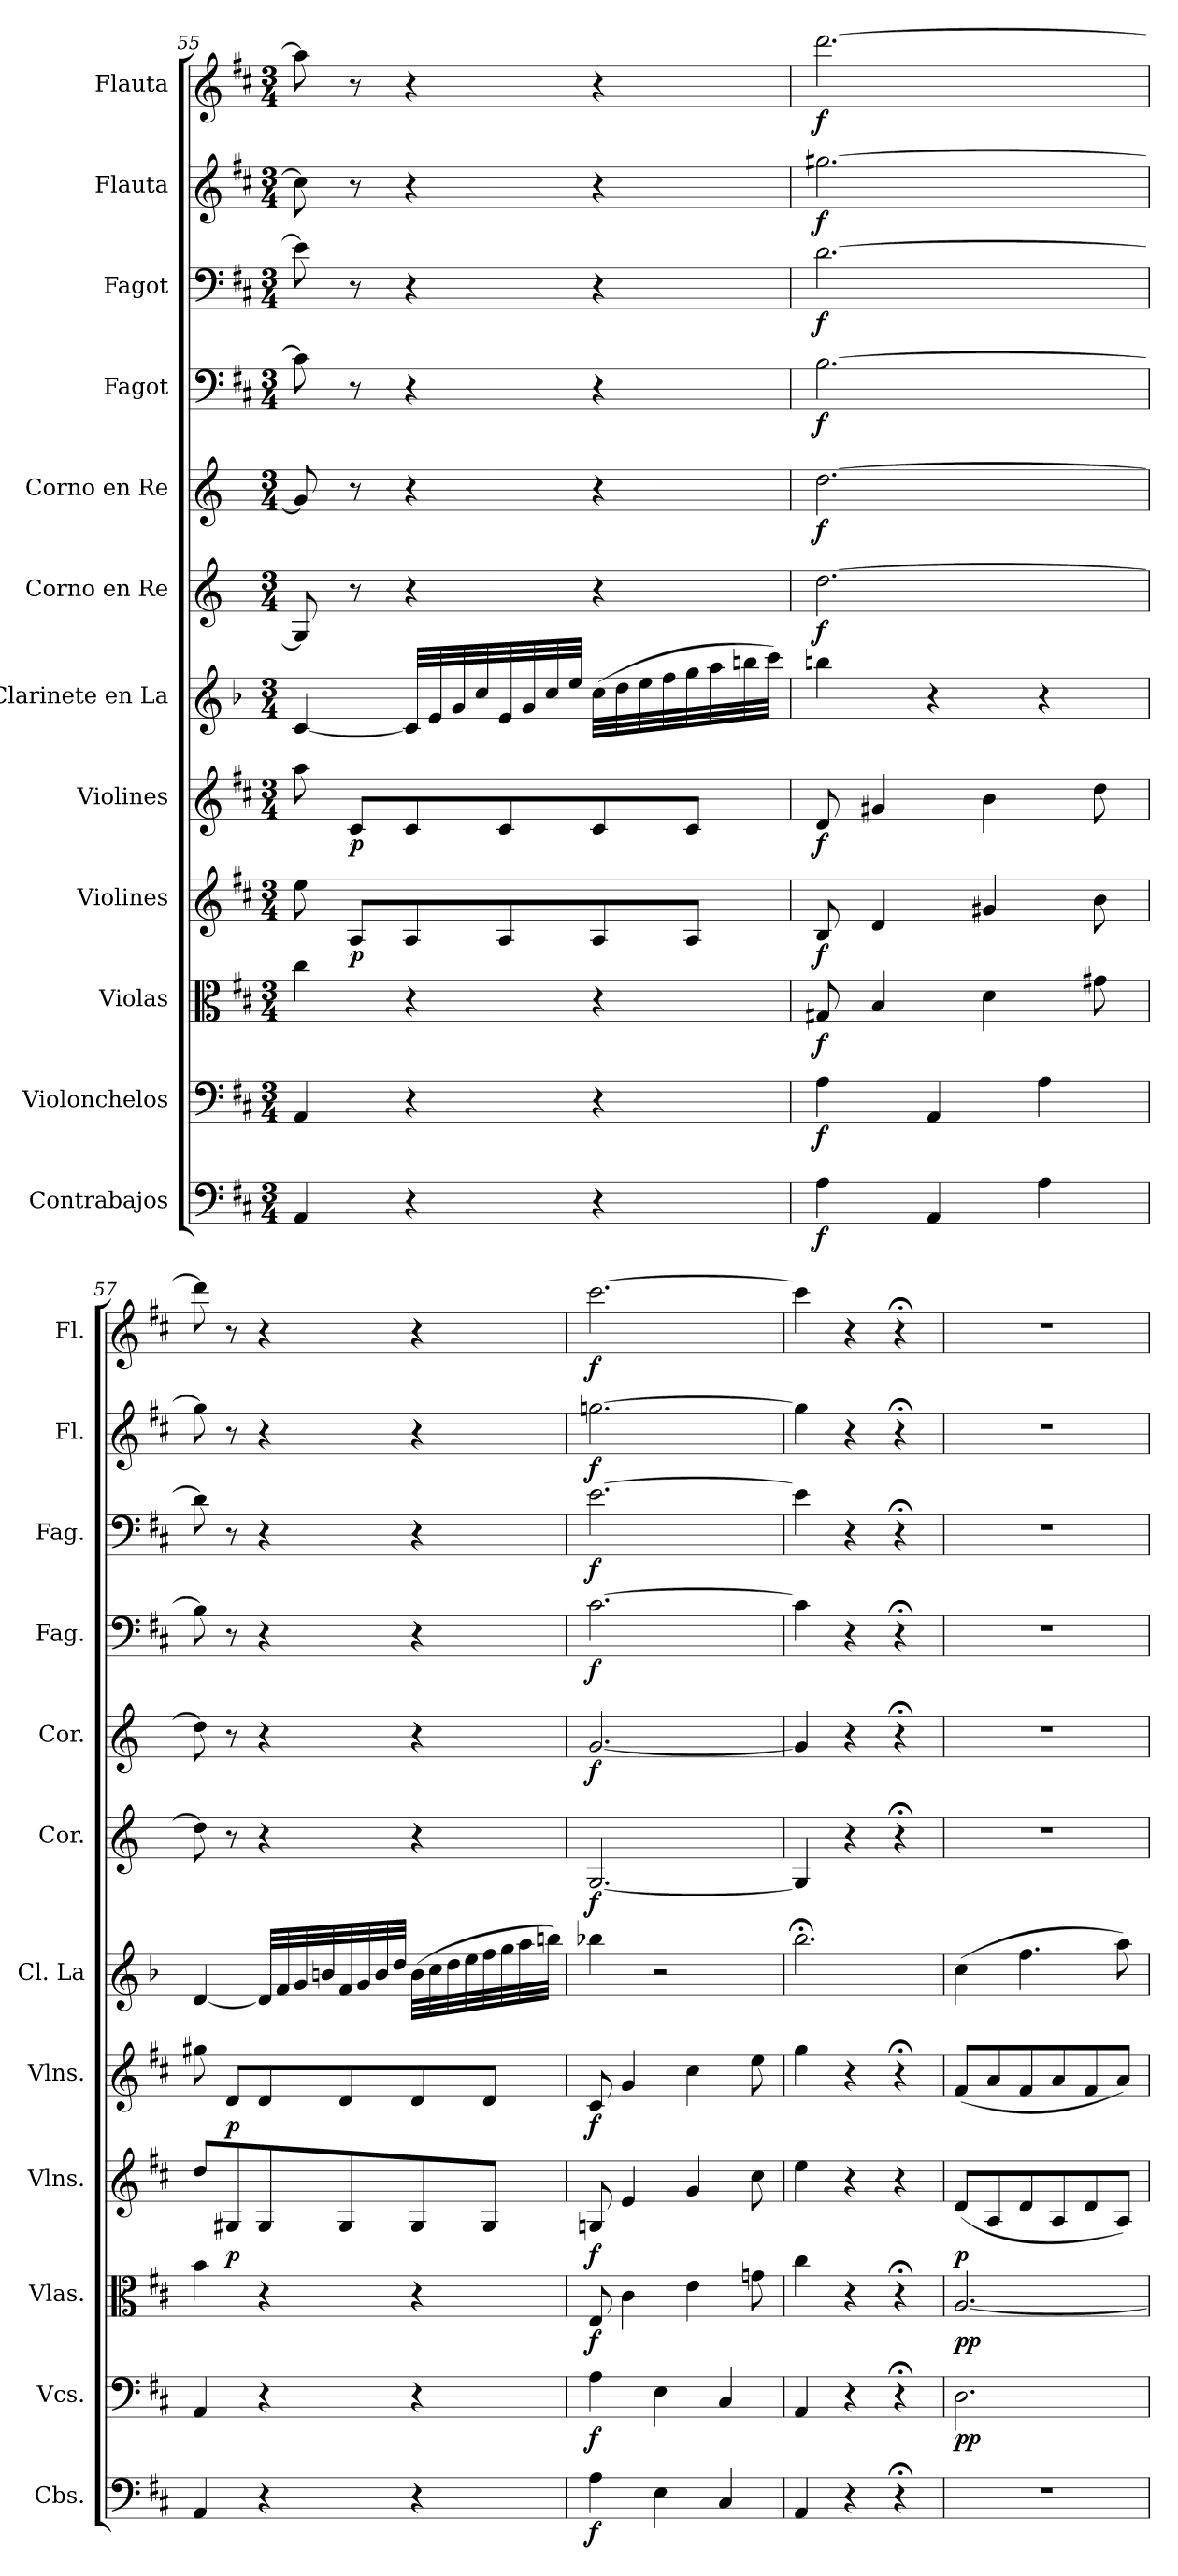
**kern	**dynam	**kern	**dynam	**kern	**dynam	**kern	**dynam	**kern	**dynam	**kern	**kern	**dynam	**kern	**dynam	**kern	**dynam	**kern	**dynam	**kern	**dynam	**kern	**dynam
*part12	*part12	*part11	*part11	*part10	*part10	*part9	*part9	*part8	*part8	*part7	*part6	*part6	*part5	*part5	*part4	*part4	*part3	*part3	*part2	*part2	*part1	*part1
*staff12	*staff12	*staff11	*staff11	*staff10	*staff10	*staff9	*staff9	*staff8	*staff8	*staff7	*staff6	*staff6	*staff5	*staff5	*staff4	*staff4	*staff3	*staff3	*staff2	*staff2	*staff1	*staff1
*I"Contrabajos	*	*I"Violonchelos	*	*I"Violas	*	*I"Violines	*	*I"Violines	*	*I"Clarinete en La	*I"Corno en Re	*	*I"Corno en Re	*	*I"Fagot	*	*I"Fagot	*	*I"Flauta	*	*I"Flauta	*
*I'Cbs.	*	*I'Vcs.	*	*I'Vlas.	*	*I'Vlns.	*	*I'Vlns.	*	*I'Cl. La	*I'Cor.	*	*I'Cor.	*	*I'Fag.	*	*I'Fag.	*	*I'Fl.	*	*I'Fl.	*
*clefF4	*	*clefF4	*	*clefC3	*	*clefG2	*	*clefG2	*	*clefG2	*clefG2	*	*clefG2	*	*clefF4	*	*clefF4	*	*clefG2	*	*clefG2	*
*ITrd7c12	*	*	*	*	*	*	*	*	*	*ITrd2c3	*ITrd6c10	*	*ITrd6c10	*	*	*	*	*	*	*	*	*
*k[f#c#]	*	*k[f#c#]	*	*k[f#c#]	*	*k[f#c#]	*	*k[f#c#]	*	*k[f#c#]	*k[f#c#]	*	*k[f#c#]	*	*k[f#c#]	*	*k[f#c#]	*	*k[f#c#]	*	*k[f#c#]	*
*M3/4	*	*M3/4	*	*M3/4	*	*M3/4	*	*M3/4	*	*M3/4	*M3/4	*	*M3/4	*	*M3/4	*	*M3/4	*	*M3/4	*	*M3/4	*
=55	=55	=55	=55	=55	=55	=55	=55	=55	=55	=55	=55	=55	=55	=55	=55	=55	=55	=55	=55	=55	=55	=55
4AAA/	.	4AA/	.	4cc#\	.	8ee\	.	8aa\	.	[4A/	8AA/]	.	8A/]	.	8c#\]	.	8e\]	.	8cc#\]	.	8aa\]	.
!	!	!	!	!	!	!	!LO:DY:b	!	!LO:DY:b	!	!	!	!	!	!	!	!	!	!	!	!	!
.	.	.	.	.	.	8A/L	p	8c#/L	p	.	8r	.	8r	.	8r	.	8r	.	8r	.	8r	.
4r	.	4r	.	4r	.	8A/	.	8c#/	.	32A/LLL]	4r	.	4r	.	4r	.	4r	.	4r	.	4r	.
.	.	.	.	.	.	.	.	.	.	32c#/	.	.	.	.	.	.	.	.	.	.	.	.
.	.	.	.	.	.	.	.	.	.	32e/	.	.	.	.	.	.	.	.	.	.	.	.
.	.	.	.	.	.	.	.	.	.	32a/	.	.	.	.	.	.	.	.	.	.	.	.
.	.	.	.	.	.	8A/	.	8c#/	.	32c#/	.	.	.	.	.	.	.	.	.	.	.	.
.	.	.	.	.	.	.	.	.	.	32e/	.	.	.	.	.	.	.	.	.	.	.	.
.	.	.	.	.	.	.	.	.	.	32a/	.	.	.	.	.	.	.	.	.	.	.	.
.	.	.	.	.	.	.	.	.	.	32cc#/JJJ	.	.	.	.	.	.	.	.	.	.	.	.
4r	.	4r	.	4r	.	8A/	.	8c#/	.	(>32a\LLL	4r	.	4r	.	4r	.	4r	.	4r	.	4r	.
.	.	.	.	.	.	.	.	.	.	32b\	.	.	.	.	.	.	.	.	.	.	.	.
.	.	.	.	.	.	.	.	.	.	32cc#\	.	.	.	.	.	.	.	.	.	.	.	.
.	.	.	.	.	.	.	.	.	.	32dd\	.	.	.	.	.	.	.	.	.	.	.	.
.	.	.	.	.	.	8A/J	.	8c#/J	.	32ee\	.	.	.	.	.	.	.	.	.	.	.	.
.	.	.	.	.	.	.	.	.	.	32ff#\	.	.	.	.	.	.	.	.	.	.	.	.
.	.	.	.	.	.	.	.	.	.	32gg#X\	.	.	.	.	.	.	.	.	.	.	.	.
.	.	.	.	.	.	.	.	.	.	32aa\JJJ)	.	.	.	.	.	.	.	.	.	.	.	.
=56	=56	=56	=56	=56	=56	=56	=56	=56	=56	=56	=56	=56	=56	=56	=56	=56	=56	=56	=56	=56	=56	=56
!	!LO:DY:b	!	!LO:DY:b	!	!LO:DY:b	!	!LO:DY:b	!	!LO:DY:b	!	!	!LO:DY:b	!	!LO:DY:b	!	!LO:DY:b	!	!LO:DY:b	!	!LO:DY:b	!	!LO:DY:b
4AA\	f	4A\	f	8G#X/	f	8B/	f	8d/	f	4gg#X\	[2.e\	f	[2.e\	f	[2.B\	f	[2.d\	f	[2.gg#X\	f	[2.ddd\	f
.	.	.	.	4B/	.	4d/	.	4g#X/	.	.	.	.	.	.	.	.	.	.	.	.	.	.
4AAA/	.	4AA/	.	.	.	.	.	.	.	4r	.	.	.	.	.	.	.	.	.	.	.	.
.	.	.	.	4d\	.	4g#X/	.	4b\	.	.	.	.	.	.	.	.	.	.	.	.	.	.
4AA\	.	4A\	.	.	.	.	.	.	.	4r	.	.	.	.	.	.	.	.	.	.	.	.
.	.	.	.	8g#X\	.	8b\	.	8dd\	.	.	.	.	.	.	.	.	.	.	.	.	.	.
!!LO:PB:g=z
=57	=57	=57	=57	=57	=57	=57	=57	=57	=57	=57	=57	=57	=57	=57	=57	=57	=57	=57	=57	=57	=57	=57
4AAA/	.	4AA/	.	4b\	.	8dd/L	.	8gg#X\	.	[4B/	8e\]	.	8e\]	.	8B\]	.	8d\]	.	8gg#\]	.	8ddd\]	.
!	!	!	!	!	!	!	!LO:DY:b	!	!LO:DY:b	!	!	!	!	!	!	!	!	!	!	!	!	!
.	.	.	.	.	.	8G#X/	p	8d/L	p	.	8r	.	8r	.	8r	.	8r	.	8r	.	8r	.
4r	.	4r	.	4r	.	8G#/	.	8d/	.	32B/LLL]	4r	.	4r	.	4r	.	4r	.	4r	.	4r	.
.	.	.	.	.	.	.	.	.	.	32d/	.	.	.	.	.	.	.	.	.	.	.	.
.	.	.	.	.	.	.	.	.	.	32e/	.	.	.	.	.	.	.	.	.	.	.	.
.	.	.	.	.	.	.	.	.	.	32g#X/	.	.	.	.	.	.	.	.	.	.	.	.
.	.	.	.	.	.	8G#/	.	8d/	.	32d/	.	.	.	.	.	.	.	.	.	.	.	.
.	.	.	.	.	.	.	.	.	.	32e/	.	.	.	.	.	.	.	.	.	.	.	.
.	.	.	.	.	.	.	.	.	.	32g#/	.	.	.	.	.	.	.	.	.	.	.	.
.	.	.	.	.	.	.	.	.	.	32b/JJJ	.	.	.	.	.	.	.	.	.	.	.	.
4r	.	4r	.	4r	.	8G#/	.	8d/	.	(>32g#\LLL	4r	.	4r	.	4r	.	4r	.	4r	.	4r	.
.	.	.	.	.	.	.	.	.	.	32a\	.	.	.	.	.	.	.	.	.	.	.	.
.	.	.	.	.	.	.	.	.	.	32b\	.	.	.	.	.	.	.	.	.	.	.	.
.	.	.	.	.	.	.	.	.	.	32cc#\	.	.	.	.	.	.	.	.	.	.	.	.
.	.	.	.	.	.	8G#/J	.	8d/J	.	32dd\	.	.	.	.	.	.	.	.	.	.	.	.
.	.	.	.	.	.	.	.	.	.	32ee\	.	.	.	.	.	.	.	.	.	.	.	.
.	.	.	.	.	.	.	.	.	.	32ff#\	.	.	.	.	.	.	.	.	.	.	.	.
.	.	.	.	.	.	.	.	.	.	32gg#X\JJJ)	.	.	.	.	.	.	.	.	.	.	.	.
=58	=58	=58	=58	=58	=58	=58	=58	=58	=58	=58	=58	=58	=58	=58	=58	=58	=58	=58	=58	=58	=58	=58
!	!LO:DY:b	!	!LO:DY:b	!	!LO:DY:b	!	!LO:DY:b	!	!LO:DY:b	!	!	!LO:DY:b	!	!LO:DY:b	!	!LO:DY:b	!	!LO:DY:b	!	!LO:DY:b	!	!LO:DY:b
4AA\	f	4A\	f	8E/	f	8Gn/	f	8c#/	f	4ggn\	[2.AA/	f	[2.A/	f	[2.c#\	f	[2.e\	f	[2.ggn\	f	[2.ccc#\	f
.	.	.	.	4c#\	.	4e/	.	4g/	.	.	.	.	.	.	.	.	.	.	.	.	.	.
4EE\	.	4E\	.	.	.	.	.	.	.	2r	.	.	.	.	.	.	.	.	.	.	.	.
.	.	.	.	4e\	.	4g/	.	4cc#\	.	.	.	.	.	.	.	.	.	.	.	.	.	.
4CC#/	.	4C#/	.	.	.	.	.	.	.	.	.	.	.	.	.	.	.	.	.	.	.	.
.	.	.	.	8gn\	.	8cc#\	.	8ee\	.	.	.	.	.	.	.	.	.	.	.	.	.	.
=59	=59	=59	=59	=59	=59	=59	=59	=59	=59	=59	=59	=59	=59	=59	=59	=59	=59	=59	=59	=59	=59	=59
4AAA/	.	4AA/	.	4cc#\	.	4ee\	.	4gg\	.	2.gg;<\	4AA/]	.	4A/]	.	4c#\]	.	4e\]	.	4gg\]	.	4ccc#\]	.
4r	.	4r	.	4r	.	4r	.	4r	.	.	4r	.	4r	.	4r	.	4r	.	4r	.	4r	.
4r;<	.	4r;<	.	4r;<	.	4r	.	4r;<	.	.	4r;<	.	4r;<	.	4r;<	.	4r;<	.	4r;<	.	4r;<	.
=60	=60	=60	=60	=60	=60	=60	=60	=60	=60	=60	=60	=60	=60	=60	=60	=60	=60	=60	=60	=60	=60	=60
!	!	!	!LO:DY:b	!	!LO:DY:b	!	!LO:DY:b	!	!	!	!	!	!	!	!	!	!	!	!	!	!	!
2.r	.	2.D\	pp	[2.A/	pp	(<8d/L	p	(<8f#/L	.	(>4a\	2.r	.	2.r	.	2.r	.	2.r	.	2.r	.	2.r	.
.	.	.	.	.	.	8A/	.	8a/	.	.	.	.	.	.	.	.	.	.	.	.	.	.
.	.	.	.	.	.	8d/	.	8f#/	.	4.dd\	.	.	.	.	.	.	.	.	.	.	.	.
.	.	.	.	.	.	8A/	.	8a/	.	.	.	.	.	.	.	.	.	.	.	.	.	.
.	.	.	.	.	.	8d/	.	8f#/	.	.	.	.	.	.	.	.	.	.	.	.	.	.
.	.	.	.	.	.	8A/J)	.	8a/J)	.	8ff#\)	.	.	.	.	.	.	.	.	.	.	.	.
=	=	=	=	=	=	=	=	=	=	=	=	=	=	=	=	=	=	=	=	=	=	=
*-	*-	*-	*-	*-	*-	*-	*-	*-	*-	*-	*-	*-	*-	*-	*-	*-	*-	*-	*-	*-	*-	*-
